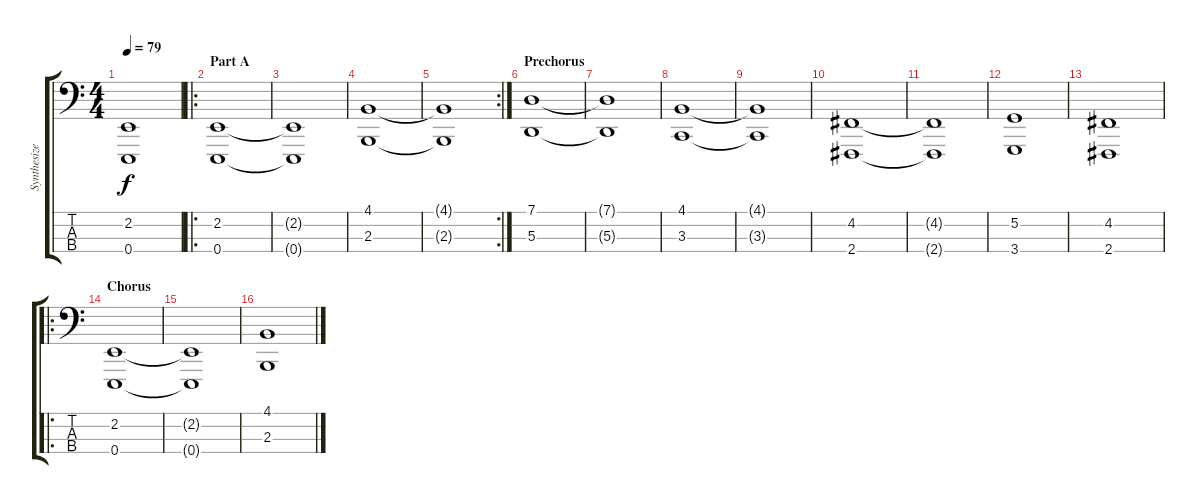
\track ("Synthesizer Left Hand" "Synthesize") {instrument synthstrings1}
\staff {score tabs}
\tuning (G2 D2 A1 E1) {hide}
\ts (4 4)
\tempo 79
\clef f4
\ks c
(2.2{t} 0.4{t}).1{dy f} |
\ro
\section ("" "Part A")
(2.2 0.4).1 |
(2.2{t} 0.4{t}).1 |
(4.1 2.3).1 |
\rc 2
(4.1{t} 2.3{t}).1 |
\section ("" "Prechorus")
(7.1 5.3).1 |
(7.1{t} 5.3{t}).1 |
(4.1 3.3).1 |
(4.1{t} 3.3{t}).1 |
(4.2 2.4).1 |
(4.2{t} 2.4{t}).1 |
(5.2 3.4).1 |
(4.2 2.4).1 |
\ro
\section ("" "Chorus")
(2.2 0.4).1 |
(2.2{t} 0.4{t}).1 |
(4.1 2.3).1
